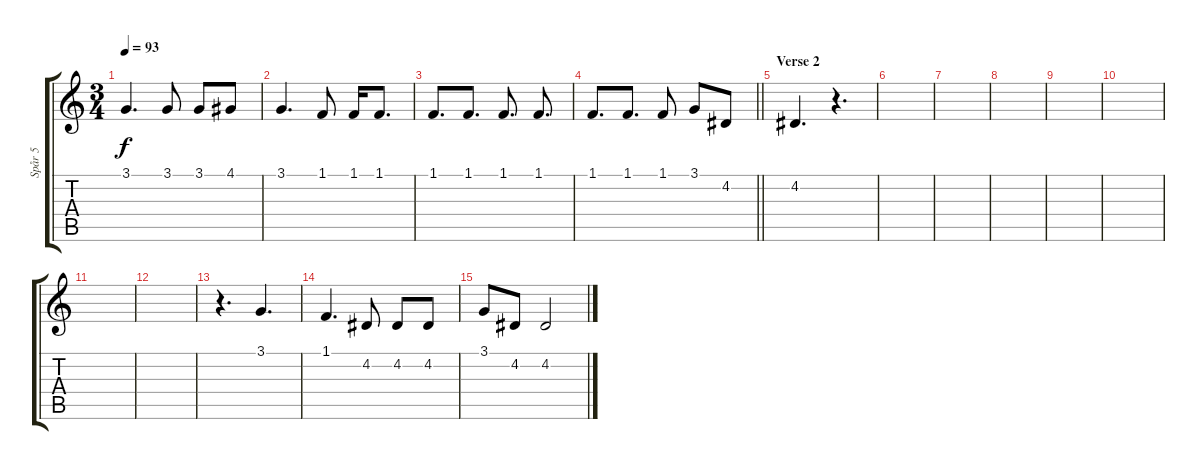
\track ("Spår 5" "Spår 5") {instrument altosax}
\staff {score tabs}
\tuning (E4 B3 G3 D3 A2 E2) {hide}
\ts (3 4)
\tempo 93
\clef g2
\ks c
3.1.4{d dy f} 3.1.8 3.1.8 4.1.8 |
3.1.4{d} 1.1.8 1.1.16 1.1.8{d} |
1.1.8{d} 1.1.8{d} 1.1.8{d} 1.1.8{d} |
\barLineRight lightlight
1.1.8{d} 1.1.8{d} 1.1.8 3.1.8 4.2.8 |
\section ("" "Verse 2")
4.2.4{d} r.4{d} |
|
|
|
|
|
|
|
r.4{d} 3.1.4{d} |
1.1.4{d} 4.2.8 4.2.8 4.2.8 |
3.1.8 4.2.8 4.2.2
